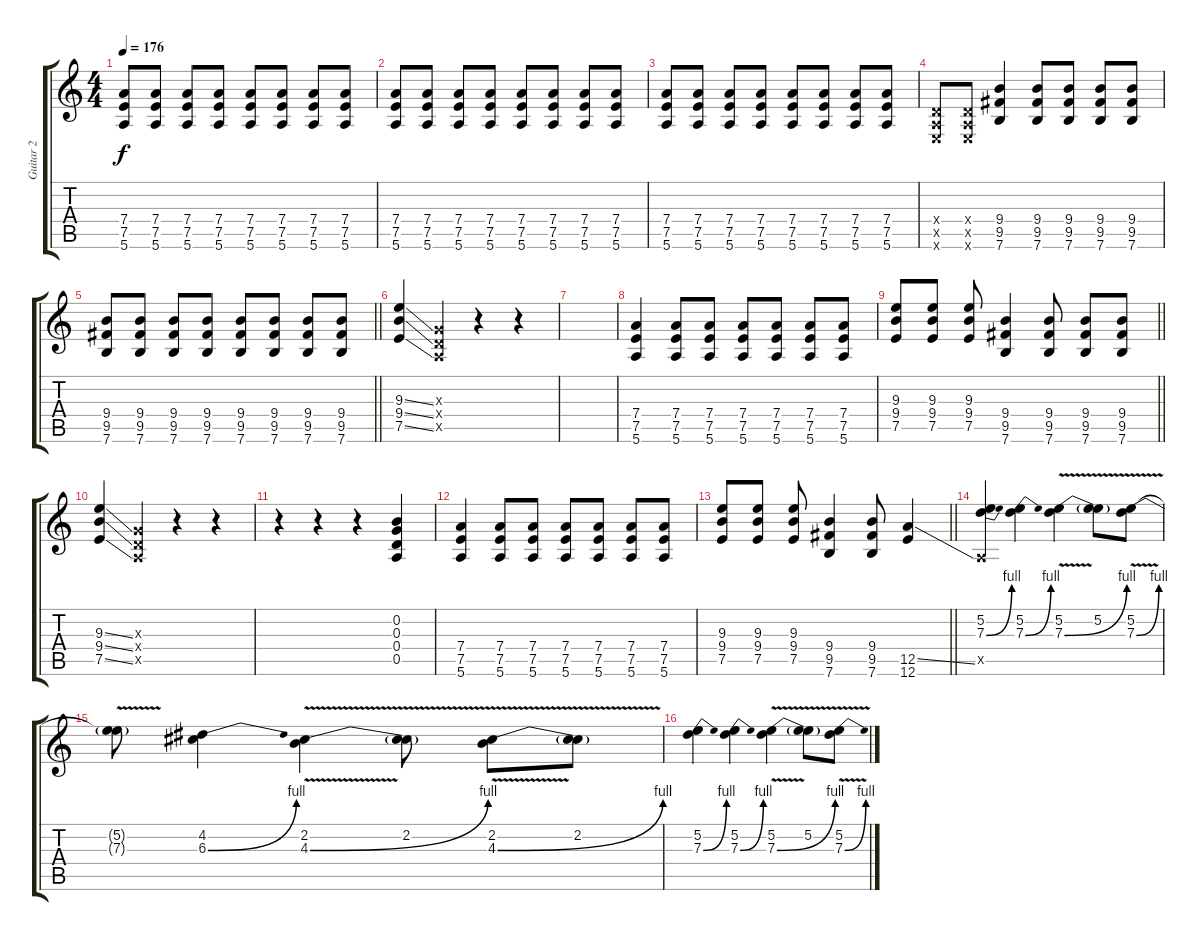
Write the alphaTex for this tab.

\track ("Guitar 2" "Guitar 2") {instrument overdrivenguitar}
\staff {score tabs}
\tuning (E4 B3 G3 D3 A2 E2) {hide}
\ts (4 4)
\tempo 176
\clef g2
\ks c
(7.4 7.5 5.6).8{dy f} (7.4 7.5 5.6).8 (7.4 7.5 5.6).8 (7.4 7.5 5.6).8 (7.4 7.5 5.6).8 (7.4 7.5 5.6).8 (7.4 7.5 5.6).8 (7.4 7.5 5.6).8 |
(7.4 7.5 5.6).8 (7.4 7.5 5.6).8 (7.4 7.5 5.6).8 (7.4 7.5 5.6).8 (7.4 7.5 5.6).8 (7.4 7.5 5.6).8 (7.4 7.5 5.6).8 (7.4 7.5 5.6).8 |
(7.4 7.5 5.6).8 (7.4 7.5 5.6).8 (7.4 7.5 5.6).8 (7.4 7.5 5.6).8 (7.4 7.5 5.6).8 (7.4 7.5 5.6).8 (7.4 7.5 5.6).8 (7.4 7.5 5.6).8 |
(0.4{x} 0.5{x} 0.6{x}).8 (0.4{x} 0.5{x} 0.6{x}).8 (9.4 9.5 7.6).4 (9.4 9.5 7.6).8 (9.4 9.5 7.6).8 (9.4 9.5 7.6).8 (9.4 9.5 7.6).8 |
\barLineRight lightlight
(9.4 9.5 7.6).8 (9.4 9.5 7.6).8 (9.4 9.5 7.6).8 (9.4 9.5 7.6).8 (9.4 9.5 7.6).8 (9.4 9.5 7.6).8 (9.4 9.5 7.6).8 (9.4 9.5 7.6).8 |
(9.3{ss} 9.4{ss} 7.5{ss}).4 (0.3{x} 0.4{x} 0.5{x}).4 r.4 r.4 |
|
(7.4 7.5 5.6).4 (7.4 7.5 5.6).8 (7.4 7.5 5.6).8 (7.4 7.5 5.6).8 (7.4 7.5 5.6).8 (7.4 7.5 5.6).8 (7.4 7.5 5.6).8 |
\barLineRight lightlight
(9.3 9.4 7.5).8 (9.3 9.4 7.5).8 (9.3 9.4 7.5).8 (9.4 9.5 7.6).4 (9.4 9.5 7.6).8 (9.4 9.5 7.6).8 (9.4 9.5 7.6).8 |
(9.3{ss} 9.4{ss} 7.5{ss}).4 (0.3{x} 0.4{x} 0.5{x}).4 r.4 r.4 |
r.4 r.4 r.4 (0.2 0.3 0.4 0.5).4 |
(7.4 7.5 5.6).4 (7.4 7.5 5.6).8 (7.4 7.5 5.6).8 (7.4 7.5 5.6).8 (7.4 7.5 5.6).8 (7.4 7.5 5.6).8 (7.4 7.5 5.6).8 |
\barLineRight lightlight
(9.3 9.4 7.5).8 (9.3 9.4 7.5).8 (9.3 9.4 7.5).8 (9.4 9.5 7.6).4 (9.4 9.5 7.6).8 (12.5{ss} 12.6).4{volume 12} |
(5.2 7.3{be (bend 0 0 60 4)} 0.5{x}).4 (5.2 7.3{be (bend 0 0 60 4)}).4 (5.2 7.3{be (bend 0 0 60 4) v}).4 (5.2 7.3{t}).8 (5.2 7.3{be (bend 0 0 60 4) v}).8 |
(5.2{t} 7.3{t}).8 (4.2 6.3{be (bend 0 0 60 4)}).4 (2.2 4.3{be (bend 0 0 60 4) v}).4 (2.2 4.3{t}).8 (2.2 4.3{be (bend 0 0 60 4) v}).8 (2.2 4.3{t}).8 |
(5.2 7.3{be (bend 0 0 60 4)}).4 (5.2 7.3{be (bend 0 0 60 4)}).4 (5.2 7.3{be (bend 0 0 60 4) v}).4 (5.2 7.3{t}).8 (5.2 7.3{be (bend 0 0 60 4) v}).8
